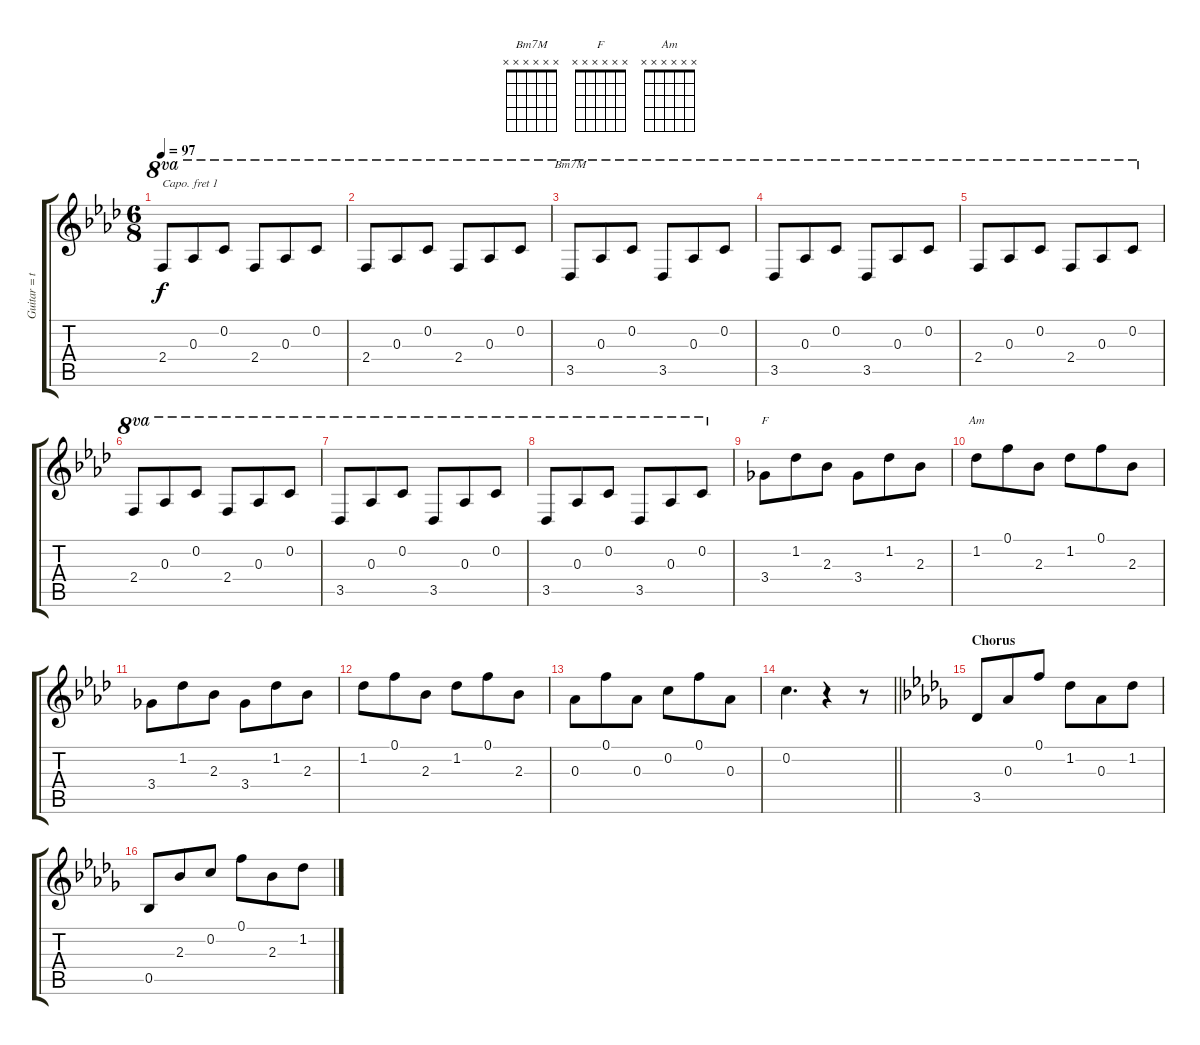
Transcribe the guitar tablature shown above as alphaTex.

\track ("Guitar = translated piano right hand" "Guitar = t") {instrument electricguitarclean}
\staff {score tabs}
\capo 1
\tuning (E4 B3 G3 D3 A2 E2) {hide}
\chord ("Bm7M" x x x x x x)
\chord ("F" x x x x x x)
\chord ("Am" x x x x x x)
\ts (6 8)
\tempo 97
\clef g2
\ks ab
2.4.8{ot 8va dy f} 0.3.8{ot 8va} 0.2.8{ot 8va} 2.4.8{ot 8va} 0.3.8{ot 8va} 0.2.8{ot 8va} |
2.4.8{ot 8va} 0.3.8{ot 8va} 0.2.8{ot 8va} 2.4.8{ot 8va} 0.3.8{ot 8va} 0.2.8{ot 8va} |
3.5.8{ch "Bm7M" ot 8va} 0.3.8{ot 8va} 0.2.8{ot 8va} 3.5.8{ot 8va} 0.3.8{ot 8va} 0.2.8{ot 8va} |
3.5.8{ot 8va} 0.3.8{ot 8va} 0.2.8{ot 8va} 3.5.8{ot 8va} 0.3.8{ot 8va} 0.2.8{ot 8va} |
2.4.8{ot 8va} 0.3.8{ot 8va} 0.2.8{ot 8va} 2.4.8{ot 8va} 0.3.8{ot 8va} 0.2.8{ot 8va} |
2.4.8{ot 8va} 0.3.8{ot 8va} 0.2.8{ot 8va} 2.4.8{ot 8va} 0.3.8{ot 8va} 0.2.8{ot 8va} |
3.5.8{ot 8va} 0.3.8{ot 8va} 0.2.8{ot 8va} 3.5.8{ot 8va} 0.3.8{ot 8va} 0.2.8{ot 8va} |
3.5.8{ot 8va} 0.3.8{ot 8va} 0.2.8{ot 8va} 3.5.8{ot 8va} 0.3.8{ot 8va} 0.2.8{ot 8va} |
3.4.8{ch "F"} 1.2.8 2.3.8 3.4.8 1.2.8 2.3.8 |
1.2.8{ch "Am"} 0.1.8 2.3.8 1.2.8 0.1.8 2.3.8 |
3.4.8 1.2.8 2.3.8 3.4.8 1.2.8 2.3.8 |
1.2.8 0.1.8 2.3.8 1.2.8 0.1.8 2.3.8 |
0.3.8 0.1.8 0.3.8 0.2.8 0.1.8 0.3.8 |
\barLineRight lightlight
0.2.4{d} r.4 r.8 |
\section ("" "Chorus")
\ks db
3.5.8 0.3.8 0.1.8 1.2.8 0.3.8 1.2.8 |
0.5.8 2.3.8 0.2.8 0.1.8 2.3.8 1.2.8
